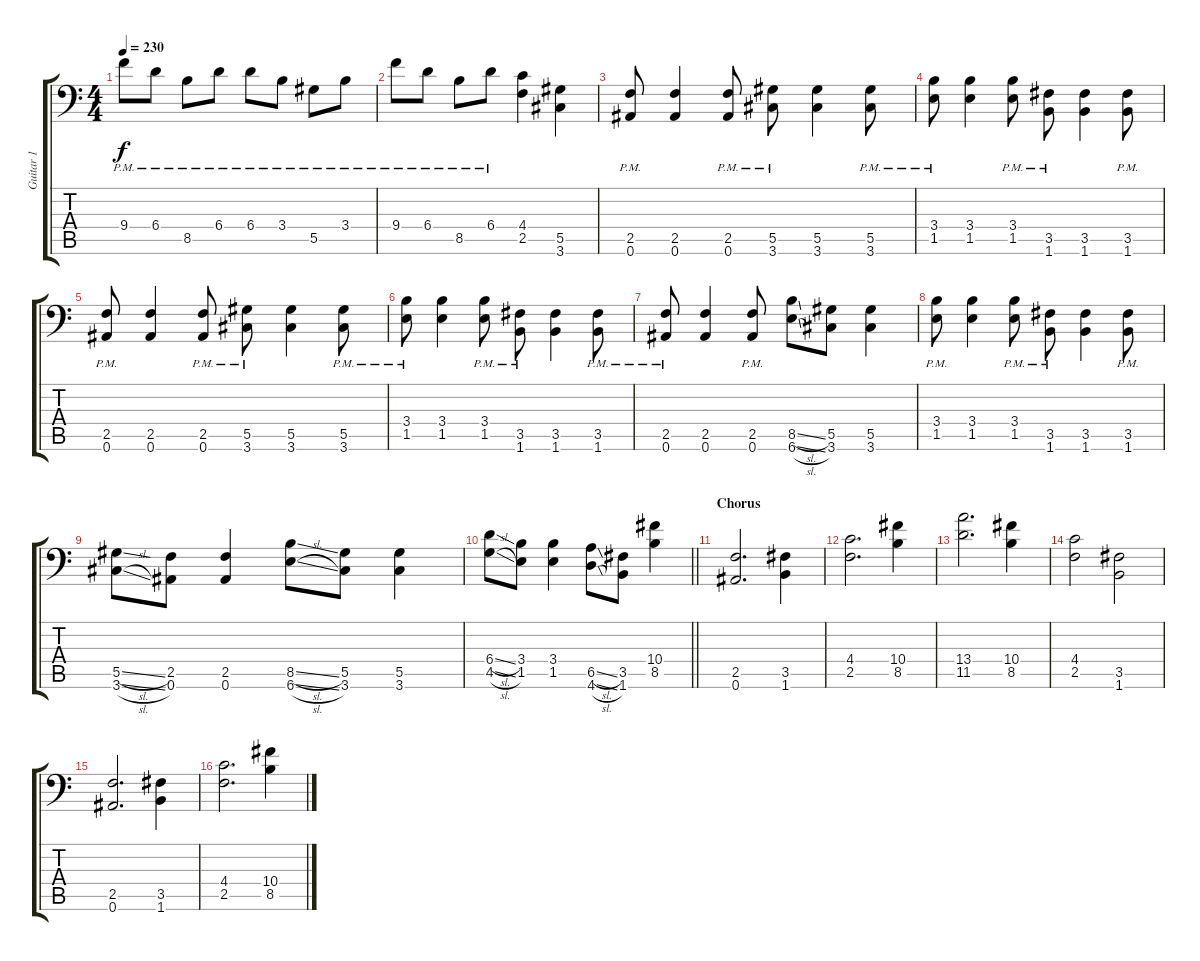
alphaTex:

\track ("Guitar 1" "Guitar 1") {instrument distortionguitar}
\staff {score tabs}
\tuning (Bb3 F3 Db3 Ab2 Eb2 Bb1) {hide}
\ts (4 4)
\tempo 230
\clef f4
\ks c
9.4{pm}.8{dy f} 6.4{pm}.8 8.5{pm}.8 6.4{pm}.8 6.4{pm}.8 3.4{pm}.8 5.5{pm}.8 3.4{pm}.8 |
9.4{pm}.8 6.4{pm}.8 8.5{pm}.8 6.4{pm}.8 (4.4 2.5).4 (5.5 3.6).4 |
(2.5{pm} 0.6{pm}).8 (2.5 0.6).4 (2.5{pm} 0.6{pm}).8 (5.5{pm} 3.6{pm}).8 (5.5 3.6).4 (5.5{pm} 3.6{pm}).8 |
(3.4{pm} 1.5{pm}).8 (3.4 1.5).4 (3.4{pm} 1.5{pm}).8 (3.5{pm} 1.6{pm}).8 (3.5 1.6).4 (3.5{pm} 1.6{pm}).8 |
(2.5{pm} 0.6{pm}).8 (2.5 0.6).4 (2.5{pm} 0.6{pm}).8 (5.5{pm} 3.6{pm}).8 (5.5 3.6).4 (5.5{pm} 3.6{pm}).8 |
(3.4{pm} 1.5{pm}).8 (3.4 1.5).4 (3.4{pm} 1.5{pm}).8 (3.5{pm} 1.6{pm}).8 (3.5 1.6).4 (3.5{pm} 1.6{pm}).8 |
(2.5{pm} 0.6{pm}).8 (2.5 0.6).4 (2.5{pm} 0.6{pm}).8 (8.5{sl} 6.6{sl}).8 (5.5 3.6).8 (5.5 3.6).4 |
(3.4{pm} 1.5{pm}).8 (3.4 1.5).4 (3.4{pm} 1.5{pm}).8 (3.5{pm} 1.6{pm}).8 (3.5 1.6).4 (3.5{pm} 1.6{pm}).8 |
(5.5{sl} 3.6{sl}).8 (2.5 0.6).8 (2.5 0.6).4 (8.5{sl} 6.6{sl}).8 (5.5 3.6).8 (5.5 3.6).4 |
\barLineRight lightlight
(6.4{sl} 4.5{sl}).8 (3.4 1.5).8 (3.4 1.5).4 (6.5{sl} 4.6{sl}).8 (3.5 1.6).8 (10.4 8.5).4 |
\section ("" "Chorus")
(2.5 0.6).2{d} (3.5 1.6).4 |
(4.4 2.5).2{d} (10.4 8.5).4 |
(13.4 11.5).2{d} (10.4 8.5).4 |
(4.4 2.5).2 (3.5 1.6).2 |
(2.5 0.6).2{d} (3.5 1.6).4 |
(4.4 2.5).2{d} (10.4 8.5).4
